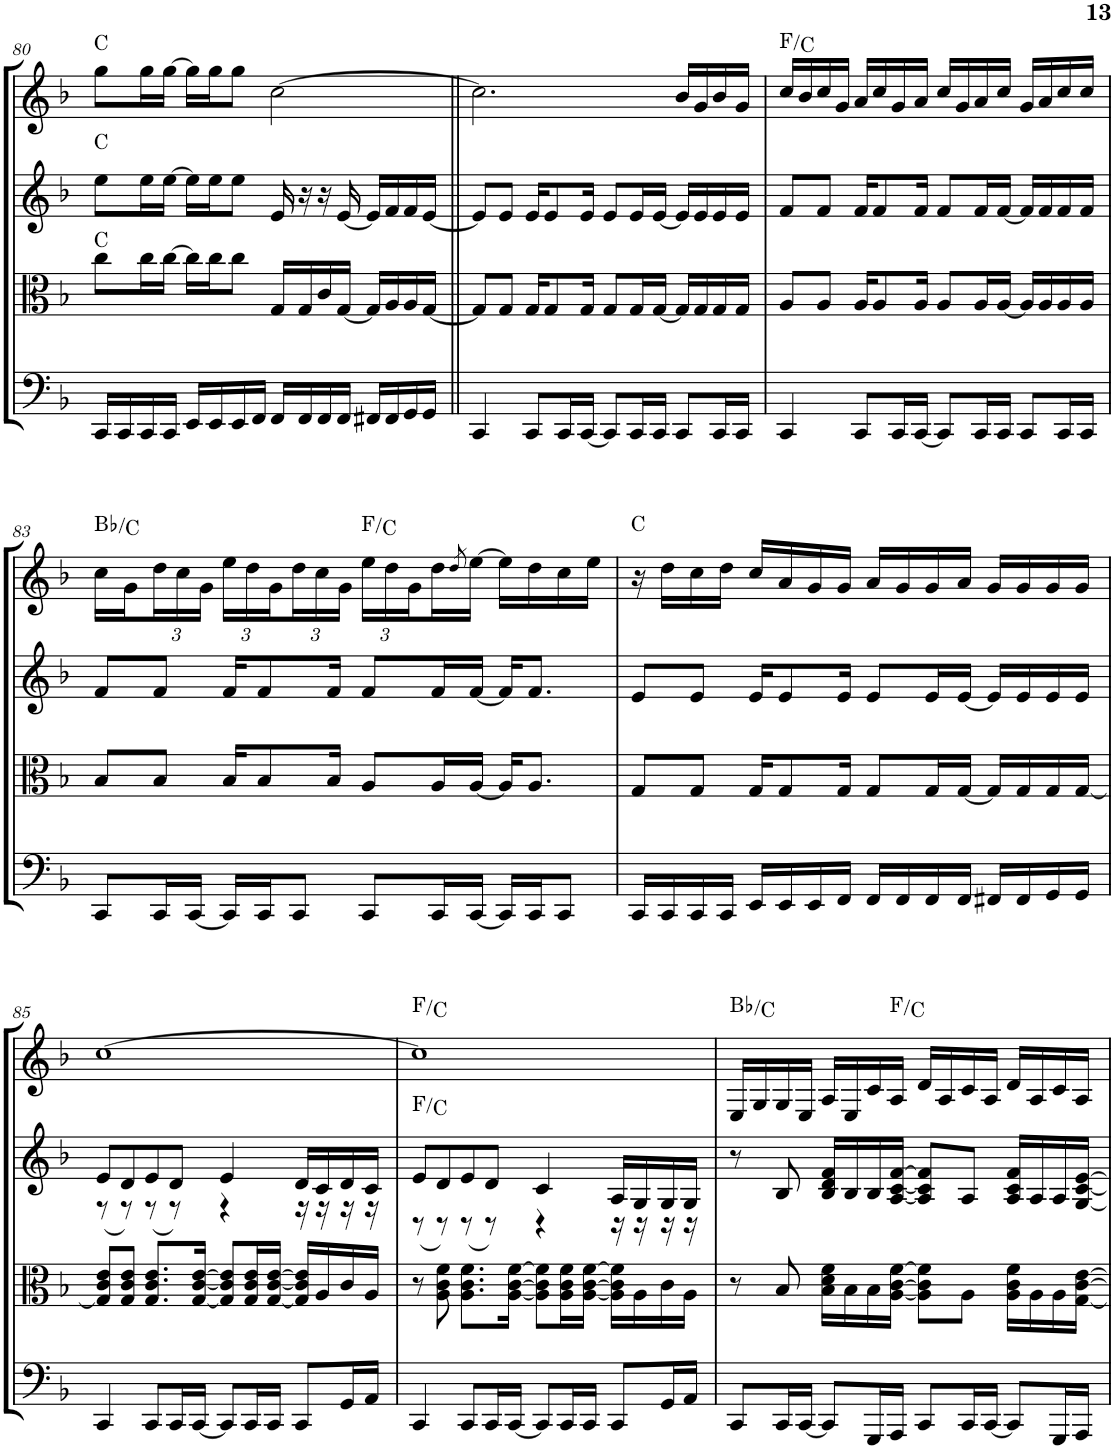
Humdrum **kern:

**kern	**kern	**harte	**kern	**harte	**kern	**harte
*part4	*part3	*part3	*part2	*part2	*part1	*part1
*staff4	*staff3	*	*staff2	*	*staff1	*
*I"Violoncello	*I"Viola	*	*I"Violin II	*	*I"Violin I	*
*I'Vc	*I'Vla	*	*I'Vln	*	*I'Vln	*
!!LO:PB:g=z
*clefF4	*clefC3	*	*clefG2	*	*clefG2	*
*k[b-]	*k[b-]	*	*k[b-]	*	*k[b-]	*
*M4/4	*M4/4	*	*M4/4	*	*M4/4	*
=80	=80	=80	=80	=80	=80	=80
16CC/LL	8cc\L	C:maj	8ee\L	C:maj	8gg\L	C:maj
16CC/	.	.	.	.	.	.
16CC/	16cc\L	.	16ee\L	.	16gg\L	.
16CC/JJ	[16cc\JJ	.	[16ee\JJ	.	[16gg\JJ	.
16EE/LL	16cc\LL]	.	16ee\LL]	.	16gg\LL]	.
16EE/	16cc\J	.	16ee\J	.	16gg\J	.
16EE/	8cc\J	.	8ee\J	.	8gg\J	.
16FF/JJ	.	.	.	.	.	.
16FF/LL	16G/LL	.	16e/	.	[2cc\	.
16FF/	16G/	.	16r	.	.	.
16FF/	16c/	.	16r	.	.	.
16FF/JJ	[16G/JJ	.	[16e/	.	.	.
16FF#X/LL	16G/LL]	.	16e/LL]	.	.	.
16FF#/	16A/	.	16f/	.	.	.
16GG/	16A/	.	16f/	.	.	.
16GG/JJ	[16G/JJ	.	[16e/JJ	.	.	.
=81||	=81||	=81||	=81||	=81||	=81||	=81||
4CC/	8G/L]	.	8e/L]	.	2.cc\]	.
.	8G/J	.	8e/J	.	.	.
8CC/L	16G/KL	.	16e/KL	.	.	.
.	8G/	.	8e/	.	.	.
16CC/L	.	.	.	.	.	.
[16CC/JJ	16G/Jk	.	16e/Jk	.	.	.
8CC/L]	8G/L	.	8e/L	.	.	.
16CC/L	16G/L	.	16e/L	.	.	.
16CC/JJ	[16G/JJ	.	[16e/JJ	.	.	.
8CC/L	16G/LL]	.	16e/LL]	.	16b-/LL	.
.	16G/	.	16e/	.	16g/	.
16CC/L	16G/	.	16e/	.	16b-/	.
16CC/JJ	16G/JJ	.	16e/JJ	.	16g/JJ	.
=82	=82	=82	=82	=82	=82	=82
4CC/	8A/L	.	8f/L	.	16cc/LL	F:maj/5
.	.	.	.	.	16b-/	.
.	8A/J	.	8f/J	.	16cc/	.
.	.	.	.	.	16g/JJ	.
8CC/L	16A/KL	.	16f/KL	.	16a/LL	.
.	8A/	.	8f/	.	16cc/	.
16CC/L	.	.	.	.	16g/	.
[16CC/JJ	16A/Jk	.	16f/Jk	.	16a/JJ	.
8CC/L]	8A/L	.	8f/L	.	16cc/LL	.
.	.	.	.	.	16g/	.
16CC/L	16A/L	.	16f/L	.	16a/	.
16CC/JJ	[16A/JJ	.	[16f/JJ	.	16cc/JJ	.
8CC/L	16A/LL]	.	16f/LL]	.	16g/LL	.
.	16A/	.	16f/	.	16a/	.
16CC/L	16A/	.	16f/	.	16cc/	.
16CC/JJ	16A/JJ	.	16f/JJ	.	16cc/JJ	.
!!LO:LB:g=z
=83	=83	=83	=83	=83	=83	=83
8CC/L	8B-/L	.	8f/L	.	16cc\LL	Bb:maj/2
.	.	.	.	.	16g\	.
*	*	*	*	*	*Xbrackettup	*
16CC/L	8B-/J	.	8f/J	.	24dd\	.
.	.	.	.	.	24cc\	.
[16CC/JJ	.	.	.	.	.	.
.	.	.	.	.	24g\JJ	.
16CC/LL]	16B-/KL	.	16f/KL	.	24ee\LL	.
.	.	.	.	.	24dd\	.
16CC/J	8B-/	.	8f/	.	.	.
.	.	.	.	.	24g\	.
8CC/J	.	.	.	.	24dd\	.
.	.	.	.	.	24cc\	.
.	16B-/Jk	.	16f/Jk	.	.	.
.	.	.	.	.	24g\JJ	.
8CC/L	8A/L	.	8f/L	.	24ee\LL	F:maj/5
.	.	.	.	.	24dd\	.
.	.	.	.	.	24g\	.
16CC/L	16A/L	.	16f/L	.	16dd\	.
.	.	.	.	.	8qdd/	.
[16CC/JJ	[16A/JJ	.	[16f/JJ	.	[16ee\JJ	.
16CC/LL]	16A/KL]	.	16f/KL]	.	16ee\LL]	.
16CC/J	8.A/J	.	8.f/J	.	16dd\	.
8CC/J	.	.	.	.	16cc\	.
.	.	.	.	.	16ee\JJ	.
=84	=84	=84	=84	=84	=84	=84
16CC/LL	8G/L	.	8e/L	.	16r	C:maj
16CC/	.	.	.	.	16dd\LL	.
16CC/	8G/J	.	8e/J	.	16cc\	.
16CC/JJ	.	.	.	.	16dd\JJ	.
16EE/LL	16G/KL	.	16e/KL	.	16cc/LL	.
16EE/	8G/	.	8e/	.	16a/	.
16EE/	.	.	.	.	16g/	.
16FF/JJ	16G/Jk	.	16e/Jk	.	16g/JJ	.
16FF/LL	8G/L	.	8e/L	.	16a/LL	.
16FF/	.	.	.	.	16g/	.
16FF/	16G/L	.	16e/L	.	16g/	.
16FF/JJ	[16G/JJ	.	[16e/JJ	.	16a/JJ	.
16FF#X/LL	16G/LL]	.	16e/LL]	.	16g/LL	.
16FF#/	16G/	.	16e/	.	16g/	.
16GG/	16G/	.	16e/	.	16g/	.
16GG/JJ	[16G/JJ	.	16e/JJ	.	16g/JJ	.
!!LO:LB:g=z
=85	=85	=85	=85	=85	=85	=85
*	*	*	*^	*	*	*
4CC/	8G/] 8c/ 8e/L	.	8e/L	(8r	.	[1cc	.
.	8G/ 8c/ 8e/J	.	8d/	8r)	.	.	.
8CC/L	8.G/ 8.c/ 8.e/L	.	8e/	(8r	.	.	.
16CC/L	.	.	8d/J	8r)	.	.	.
[16CC/JJ	[16G/ [16c/ [16e/Jk	.	.	.	.	.	.
8CC/L]	8G/] 8c/] 8e/]L	.	4e/	4r	.	.	.
16CC/L	16G/ 16c/ 16e/L	.	.	.	.	.	.
16CC/JJ	[16G/ [16c/ [16e/JJ	.	.	.	.	.	.
8CC/L	16G/] 16c/] 16e/]LL	.	16d/LL	16r	.	.	.
.	16A/	.	16c/	16r	.	.	.
16GG/L	16c/	.	16d/	16r	.	.	.
16AA/JJ	16A/JJ	.	16c/JJ	16r	.	.	.
=86	=86	=86	=86	=86	=86	=86	=86
4CC/	8r	.	8e/L	(8r	F:maj/5	1cc]	F:maj/5
.	8A\ 8c\ 8f\	.	8d/	8r)	.	.	.
8CC/L	8.A\ 8.c\ 8.f\L	.	8e/	(8r	.	.	.
16CC/L	.	.	8d/J	8r)	.	.	.
[16CC/JJ	[16A\ [16c\ [16f\Jk	.	.	.	.	.	.
8CC/L]	8A\] 8c\] 8f\]L	.	4c/	4r	.	.	.
16CC/L	16A\ 16c\ 16f\L	.	.	.	.	.	.
16CC/JJ	[16A\ [16c\ [16f\JJ	.	.	.	.	.	.
8CC/L	16A\] 16c\] 16f\]LL	.	16A/LL	16r	.	.	.
.	16A\	.	16G/	16r	.	.	.
16GG/L	16c\	.	16G/	16r	.	.	.
16AA/JJ	16A\JJ	.	16G/JJ	16r	.	.	.
*	*	*	*v	*v	*	*	*
=87	=87	=87	=87	=87	=87	=87
8CC/L	8r	.	8r	.	16E/LL	Bb:maj/2
.	.	.	.	.	16G/	.
16CC/L	8B-/	.	8B-/	.	16G/	.
[16CC/JJ	.	.	.	.	16E/JJ	.
8CC/L]	16B-\ 16d\ 16f\LL	.	16B-/ 16d/ 16f/LL	.	16A/LL	.
.	16B-\	.	16B-/	.	16E/	.
16GGG/L	16B-\	.	16B-/	.	16c/	.
16AAA/JJ	[16A\ [16c\ [16f\JJ	.	[16A/ [16c/ [16f/JJ	.	16A/JJ	F:maj/5
8CC/L	8A\] 8c\] 8f\]L	.	8A/] 8c/] 8f/]L	.	16d/LL	.
.	.	.	.	.	16A/	.
16CC/L	8A\J	.	8A/J	.	16c/	.
[16CC/JJ	.	.	.	.	16A/JJ	.
8CC/L]	16A\ 16c\ 16f\LL	.	16A/ 16c/ 16f/LL	.	16d/LL	.
.	16A\	.	16A/	.	16A/	.
16GGG/L	16A\	.	16A/	.	16c/	.
16AAA/JJ	[16G\ [16c\ [16e\JJ	.	[16G/ [16c/ [16e/JJ	.	16A/JJ	.
=	=	=	=	=	=	=
*-	*-	*-	*-	*-	*-	*-
